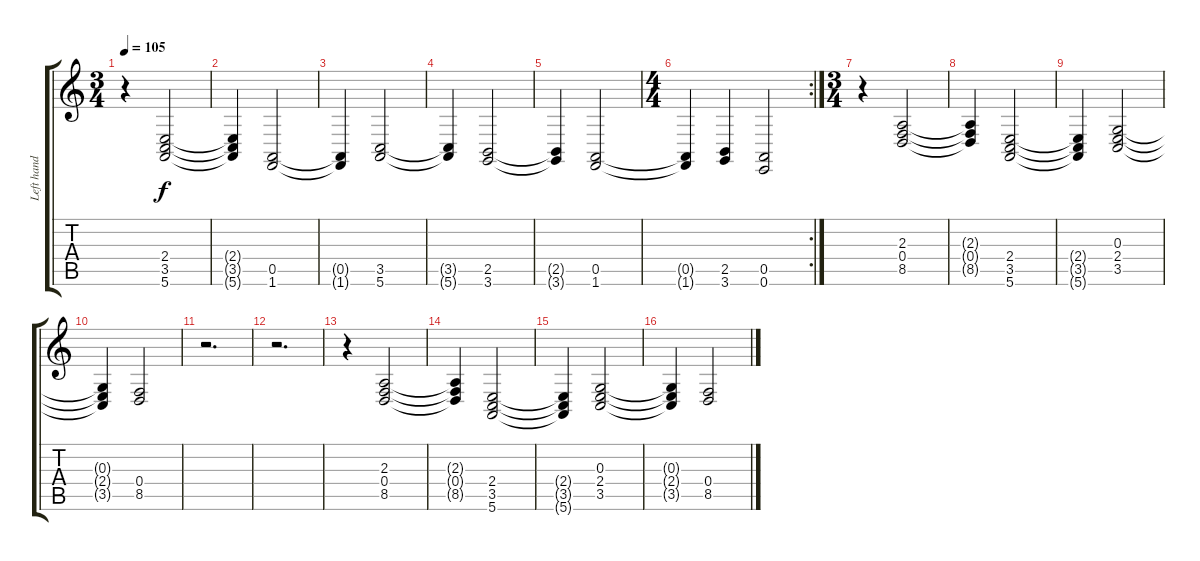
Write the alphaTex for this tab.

\track ("Left hand" "Left hand") {instrument brightacousticpiano}
\staff {score tabs}
\tuning (E4 B3 G3 D3 A2 E2) {hide}
\ts (3 4)
\tempo 105
\clef g2
\ks c
r.4{dy f instrument brightacousticpiano} (2.4 3.5 5.6).2 |
(2.4{t} 3.5{t} 5.6{t}).4 (0.5 1.6).2 |
(0.5{t} 1.6{t}).4 (3.5 5.6).2 |
(3.5{t} 5.6{t}).4 (2.5 3.6).2 |
(2.5{t} 3.6{t}).4 (0.5 1.6).2 |
\rc 2
\ts (4 4)
(0.5{t} 1.6{t}).4 (2.5 3.6).4 (0.5 0.6).2 |
\ts (3 4)
r.4 (2.3 0.4 8.5).2 |
(2.3{t} 0.4{t} 8.5{t}).4 (2.4 3.5 5.6).2 |
(2.4{t} 3.5{t} 5.6{t}).4 (0.3 2.4 3.5).2 |
(0.3{t} 2.4{t} 3.5{t}).4 (0.4 8.5).2 |
r.2{d} |
r.2{d} |
r.4 (2.3 0.4 8.5).2 |
(2.3{t} 0.4{t} 8.5{t}).4 (2.4 3.5 5.6).2 |
(2.4{t} 3.5{t} 5.6{t}).4 (0.3 2.4 3.5).2 |
(0.3{t} 2.4{t} 3.5{t}).4 (0.4 8.5).2
